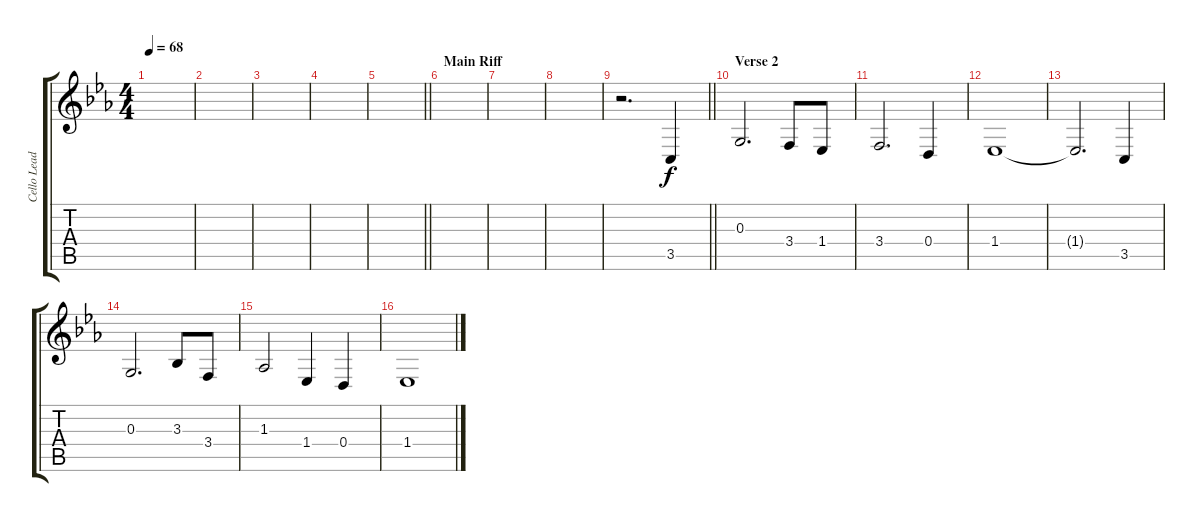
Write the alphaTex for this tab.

\track ("Cello Lead 2" "Cello Lead") {instrument cello}
\staff {score tabs}
\tuning (E4 B3 G3 D3 A2 E2) {hide}
\ts (4 4)
\tempo 68
\clef g2
\ks eb
|
|
|
|
\barLineRight lightlight
|
\section ("" "Main Riff")
|
|
|
\barLineRight lightlight
r.2{d volume 16 instrument stringensemble1} 3.5.4 |
\section ("" "Verse 2")
0.3.2{d instrument stringensemble1} 3.4.8 1.4.8 |
3.4.2{d} 0.4.4 |
1.4.1 |
1.4{t}.2{d} 3.5.4 |
0.3.2{d} 3.3.8 3.4.8 |
1.3.2 1.4.4 0.4.4 |
1.4.1
